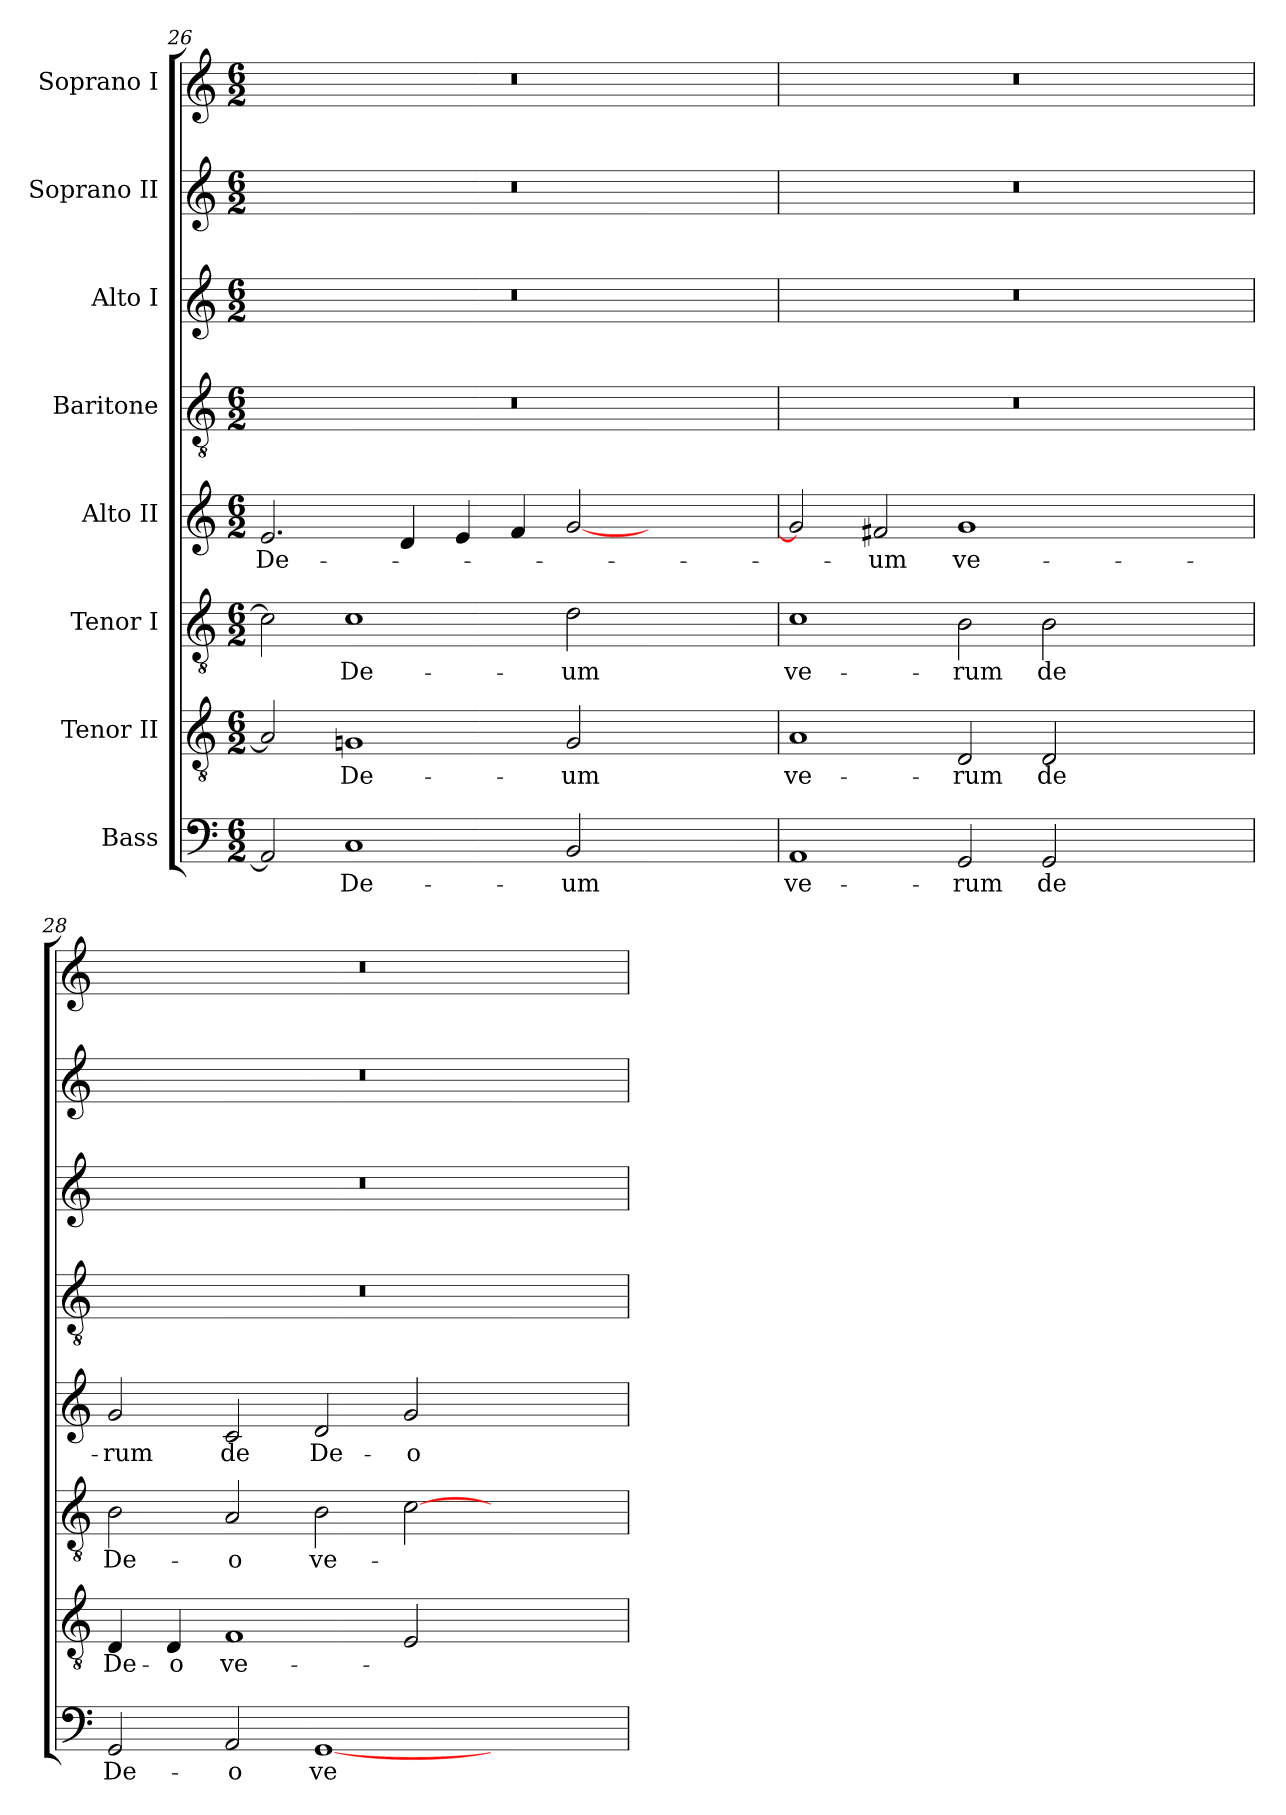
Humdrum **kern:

**kern	**text	**kern	**text	**kern	**text	**kern	**text	**kern	**kern	**kern	**kern
*part8	*part8	*part7	*part7	*part6	*part6	*part5	*part5	*part4	*part3	*part2	*part1
*staff8	*staff8	*staff7	*staff7	*staff6	*staff6	*staff5	*staff5	*staff4	*staff3	*staff2	*staff1
*I"Bass	*	*I"Tenor II	*	*I"Tenor I	*	*I"Alto II	*	*I"Baritone	*I"Alto I	*I"Soprano II	*I"Soprano I
*clefF4	*	*clefGv2	*	*clefGv2	*	*clefG2	*	*clefGv2	*clefG2	*clefG2	*clefG2
*ITrd7c12	*	*ITrd7c12	*	*ITrd7c12	*	*	*	*ITrd7c12	*	*	*
*k[]	*	*k[]	*	*k[]	*	*k[]	*	*k[]	*k[]	*k[]	*k[]
*C:	*	*C:	*	*C:	*	*C:	*	*C:	*C:	*C:	*C:
*M6/2	*	*M6/2	*	*M6/2	*	*M6/2	*	*M6/2	*M6/2	*M6/2	*M6/2
=26	=26	=26	=26	=26	=26	=26	=26	=26	=26	=26	=26
!	!	!	!	!	!	!	!LO:LY:b:color=#000000	!LO:N:vis=1	!LO:N:vis=1	!LO:N:vis=1	!LO:N:vis=1
2AAAi/]	.	2AAi/]	.	2Ci\]	.	2.ei/	De-	0.r	0.r	0.r	0.r
!	!LO:LY:b:color=#000000	!	!	!	!	!	!	!	!	!	!
!	!	!	!LO:LY:b:color=#000000	!	!	!	!	!	!	!	!
!	!	!	!	!	!LO:LY:b:color=#000000	!	!	!	!	!	!
1CCi	De-	1GGni	De-	1Ci	De-	.	.	.	.	.	.
.	.	.	.	.	.	4di/	.	.	.	.	.
.	.	.	.	.	.	4ei/	.	.	.	.	.
.	.	.	.	.	.	4fi/	.	.	.	.	.
!	!LO:LY:b:color=#000000	!	!	!	!	!	!	!	!	!	!
!	!	!	!LO:LY:b:color=#000000	!	!	!	!	!	!	!	!
!	!	!	!	!	!LO:LY:b:color=#000000	!	!	!	!	!	!
2BBBi/	-um	2GGi/	-um	2Di\	-um	[<2gi/	.	.	.	.	.
1ryy	.	1ryy	.	1ryy	.	1ryy	.	.	.	.	.
=27	=27	=27	=27	=27	=27	=27	=27	=27	=27	=27	=27
!	!LO:LY:b:color=#000000	!	!	!	!	!	!	!	!	!	!
!	!	!	!LO:LY:b:color=#000000	!	!	!	!	!	!	!	!
!	!	!	!	!	!LO:LY:b:color=#000000	!	!	!LO:N:vis=1	!LO:N:vis=1	!LO:N:vis=1	!LO:N:vis=1
1AAAi	ve-	1AAi	ve-	1Ci	ve-	2gi/]	.	0.r	0.r	0.r	0.r
!	!	!	!	!	!	!	!LO:LY:b:color=#000000	!	!	!	!
.	.	.	.	.	.	2f#Xi/	-um	.	.	.	.
!	!LO:LY:b:color=#000000	!	!	!	!	!	!	!	!	!	!
!	!	!	!LO:LY:b:color=#000000	!	!	!	!	!	!	!	!
!	!	!	!	!	!LO:LY:b:color=#000000	!	!	!	!	!	!
!	!	!	!	!	!	!	!LO:LY:b:color=#000000	!	!	!	!
2GGGi/	-rum	2DDi/	-rum	2BBi\	-rum	1gi	ve-	.	.	.	.
!	!LO:LY:b:color=#000000	!	!	!	!	!	!	!	!	!	!
!	!	!	!LO:LY:b:color=#000000	!	!	!	!	!	!	!	!
!	!	!	!	!	!LO:LY:b:color=#000000	!	!	!	!	!	!
2GGGi/	de	2DDi/	de	2BBi\	de	.	.	.	.	.	.
1ryy	.	1ryy	.	1ryy	.	1ryy	.	.	.	.	.
=28	=28	=28	=28	=28	=28	=28	=28	=28	=28	=28	=28
!	!LO:LY:b:color=#000000	!	!	!	!	!	!	!	!	!	!
!	!	!	!LO:LY:b:color=#000000	!	!	!	!	!	!	!	!
!	!	!	!	!	!LO:LY:b:color=#000000	!	!	!	!	!	!
!	!	!	!	!	!	!	!LO:LY:b:color=#000000	!LO:N:vis=1	!LO:N:vis=1	!LO:N:vis=1	!LO:N:vis=1
2GGGi/	De-	4DDi/	De-	2BBi\	De-	2gi/	-rum	0.r	0.r	0.r	0.r
!	!	!	!LO:LY:b:color=#000000	!	!	!	!	!	!	!	!
.	.	4DDi/	-o	.	.	.	.	.	.	.	.
!	!LO:LY:b:color=#000000	!	!	!	!	!	!	!	!	!	!
!	!	!	!LO:LY:b:color=#000000	!	!	!	!	!	!	!	!
!	!	!	!	!	!LO:LY:b:color=#000000	!	!	!	!	!	!
!	!	!	!	!	!	!	!LO:LY:b:color=#000000	!	!	!	!
2AAAi/	-o	1FFi	ve-	2AAi/	-o	2ci/	de	.	.	.	.
!	!LO:LY:b:color=#000000	!	!	!	!	!	!	!	!	!	!
!	!	!	!	!	!LO:LY:b:color=#000000	!	!	!	!	!	!
!	!	!	!	!	!	!	!LO:LY:b:color=#000000	!	!	!	!
[<1GGGi	ve-	.	.	2BBi\	ve-	2di/	De-	.	.	.	.
!	!	!	!	!	!	!	!LO:LY:b:color=#000000	!	!	!	!
.	.	2EEi/	.	[>2Ci\	.	2gi/	-o	.	.	.	.
1ryy	.	1ryy	.	1ryy	.	1ryy	.	.	.	.	.
=	=	=	=	=	=	=	=	=	=	=	=
*-	*-	*-	*-	*-	*-	*-	*-	*-	*-	*-	*-
